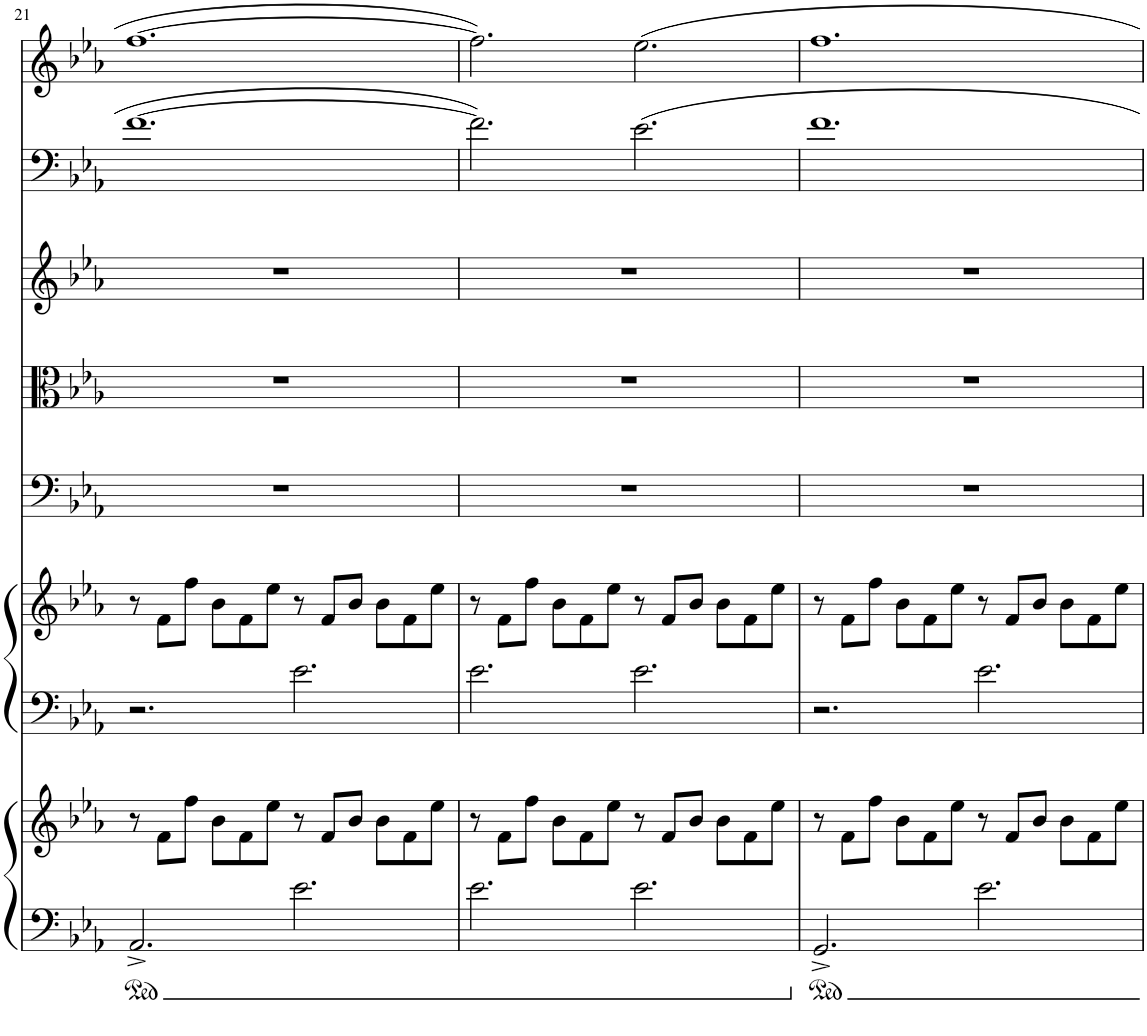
**kern	**kern	**kern	**kern	**kern	**kern	**kern	**kern	**kern
*part7	*part7	*part6	*part6	*part5	*part4	*part3	*part2	*part1
*staff9	*staff8	*staff7	*staff6	*staff5	*staff4	*staff3	*staff2	*staff1
*I"Piano	*	*I"Harp	*	*I"Violoncello	*I"Viola	*I"Women	*I"Bassoon	*I"Oboe
*I'Pno	*	*I'Hp	*	*I'Vc	*I'Vla	*	*I'Bsn	*I'Ob
!!LO:PB:g=z
*clefF4	*clefG2	*clefF4	*clefG2	*clefF4	*clefC3	*clefG2	*clefF4	*clefG2
*k[b-e-a-]	*k[b-e-a-]	*k[b-e-a-]	*k[b-e-a-]	*k[b-e-a-]	*k[b-e-a-]	*k[b-e-a-]	*k[b-e-a-]	*k[b-e-a-]
*M12/8	*M12/8	*M12/8	*M12/8	*M12/8	*M12/8	*M12/8	*M12/8	*M12/8
=21	=21	=21	=21	=21	=21	=21	=21	=21
2.AA-^/	8r	2.r	8r	1.r	1.r	1.r	[1.f	[1.ff
.	8f\L	.	8f\L	.	.	.	.	.
.	8ff\J	.	8ff\J	.	.	.	.	.
.	8b-\L	.	8b-\L	.	.	.	.	.
.	8f\	.	8f\	.	.	.	.	.
.	8ee-\J	.	8ee-\J	.	.	.	.	.
2.e-\	8r	2.e-\	8r	.	.	.	.	.
.	8f/L	.	8f/L	.	.	.	.	.
.	8b-/J	.	8b-/J	.	.	.	.	.
.	8b-\L	.	8b-\L	.	.	.	.	.
.	8f\	.	8f\	.	.	.	.	.
.	8ee-\J	.	8ee-\J	.	.	.	.	.
=22	=22	=22	=22	=22	=22	=22	=22	=22
2.e-\	8r	2.e-\	8r	1.r	1.r	1.r	2.f\]	2.ff\]
.	8f\L	.	8f\L	.	.	.	.	.
.	8ff\J	.	8ff\J	.	.	.	.	.
.	8b-\L	.	8b-\L	.	.	.	.	.
.	8f\	.	8f\	.	.	.	.	.
.	8ee-\J	.	8ee-\J	.	.	.	.	.
2.e-\	8r	2.e-\	8r	.	.	.	2.e-\	2.ee-\
.	8f/L	.	8f/L	.	.	.	.	.
.	8b-/J	.	8b-/J	.	.	.	.	.
.	8b-\L	.	8b-\L	.	.	.	.	.
.	8f\	.	8f\	.	.	.	.	.
.	8ee-\J	.	8ee-\J	.	.	.	.	.
=23	=23	=23	=23	=23	=23	=23	=23	=23
2.GG^/	8r	2.r	8r	1.r	1.r	1.r	1.f	1.ff
.	8f\L	.	8f\L	.	.	.	.	.
.	8ff\J	.	8ff\J	.	.	.	.	.
.	8b-\L	.	8b-\L	.	.	.	.	.
.	8f\	.	8f\	.	.	.	.	.
.	8ee-\J	.	8ee-\J	.	.	.	.	.
2.e-\	8r	2.e-\	8r	.	.	.	.	.
.	8f/L	.	8f/L	.	.	.	.	.
.	8b-/J	.	8b-/J	.	.	.	.	.
.	8b-\L	.	8b-\L	.	.	.	.	.
.	8f\	.	8f\	.	.	.	.	.
.	8ee-\J	.	8ee-\J	.	.	.	.	.
=	=	=	=	=	=	=	=	=
*-	*-	*-	*-	*-	*-	*-	*-	*-
